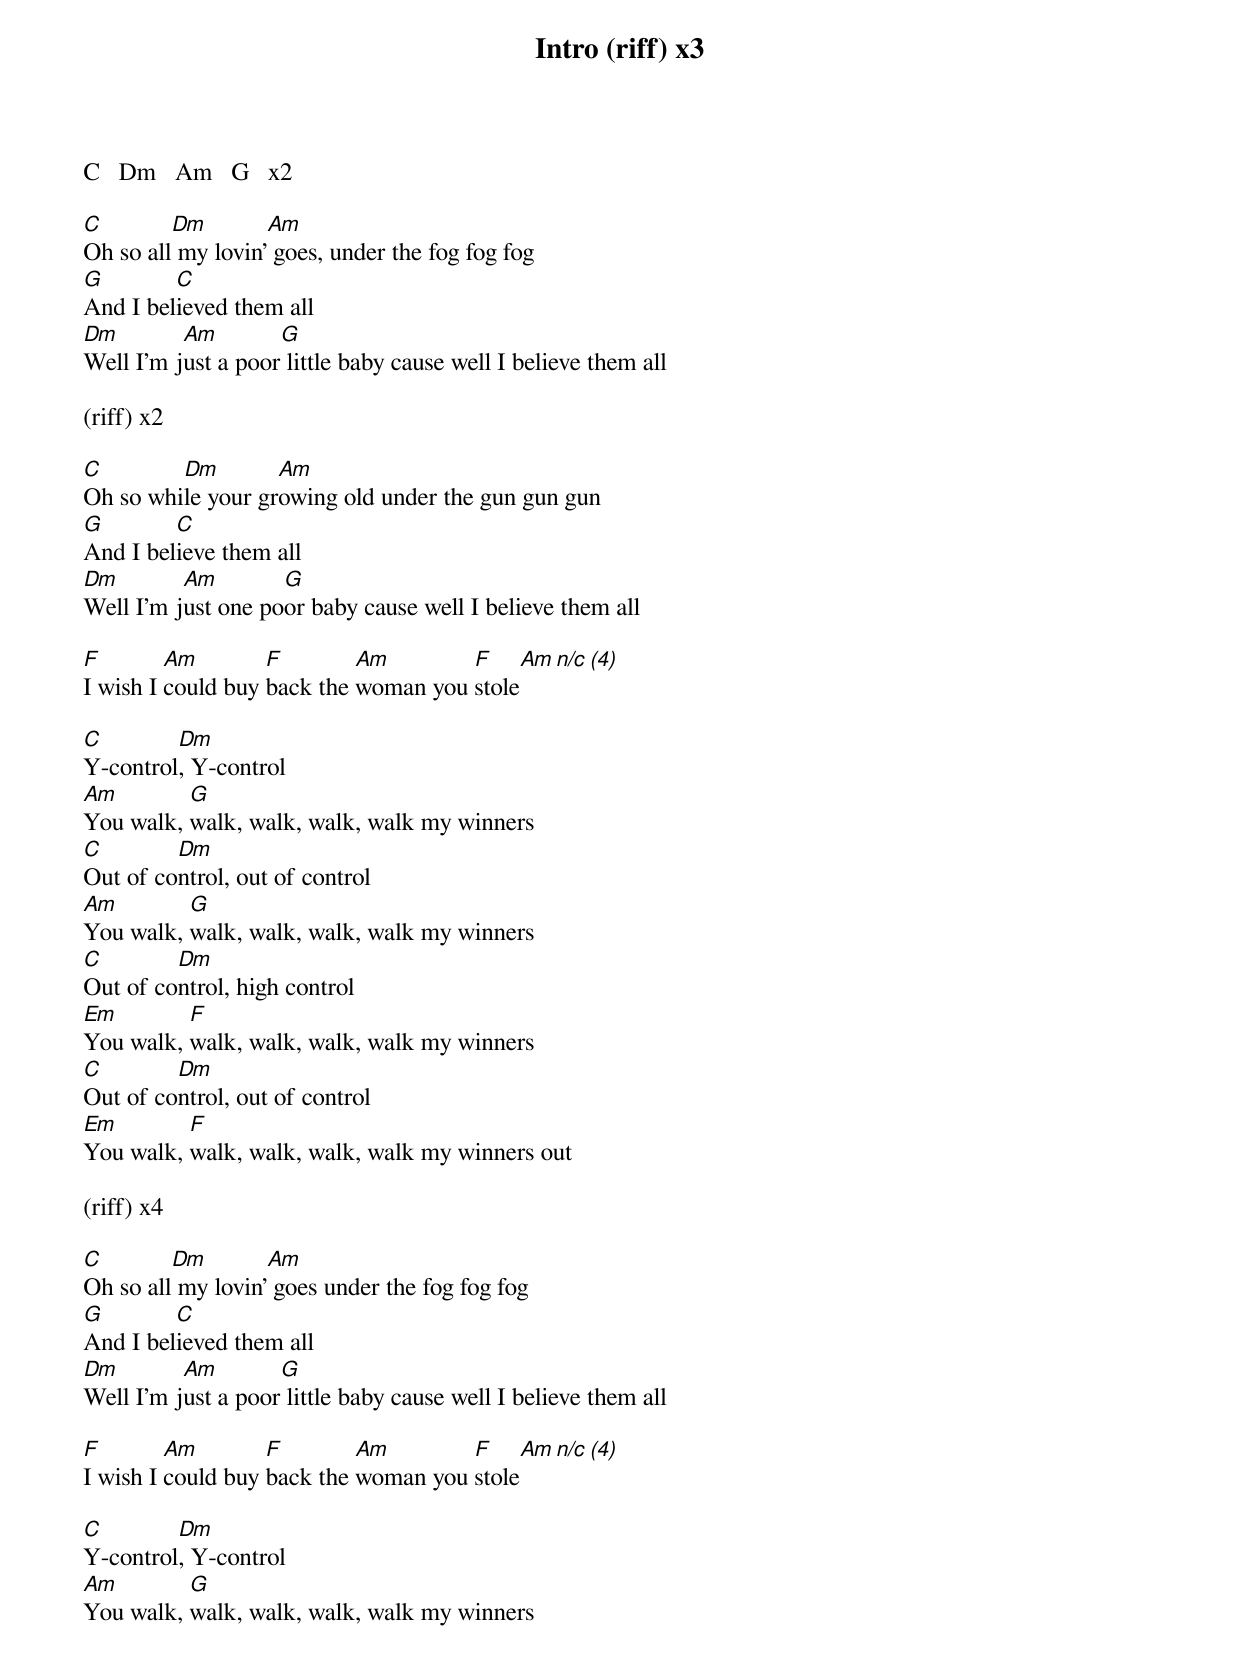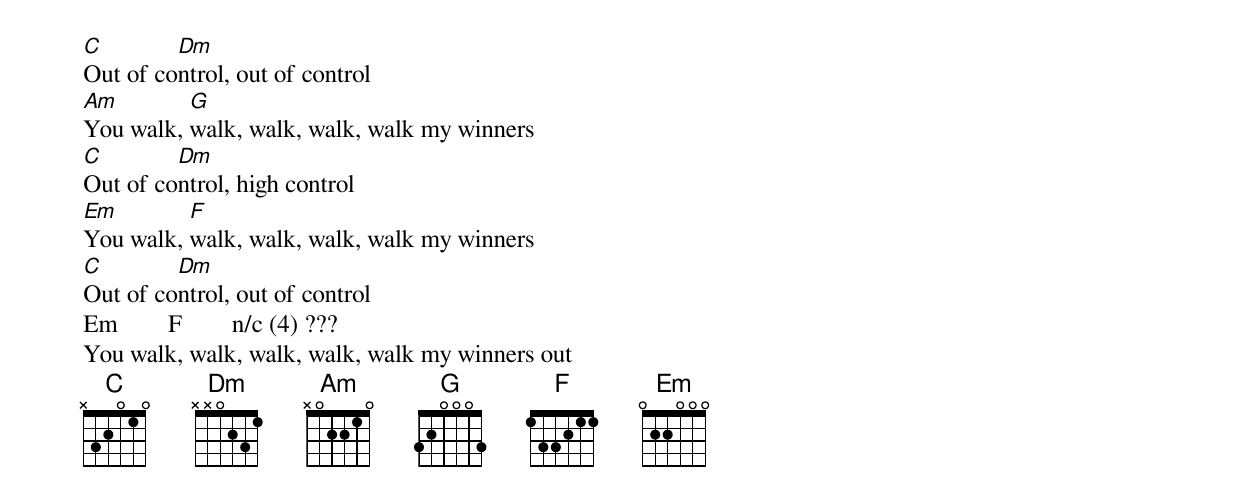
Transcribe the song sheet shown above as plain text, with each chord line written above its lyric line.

Intro (riff) x3
C   Dm   Am   G   x2

C        Dm        Am
Oh so all my lovin' goes, under the fog fog fog
G        C
And I believed them all
Dm        Am        G
Well I'm just a poor little baby cause well I believe them all

(riff) x2

C        Dm        Am
Oh so while your growing old under the gun gun gun
G        C
And I believe them all
Dm        Am        G
Well I'm just one poor baby cause well I believe them all

F        Am        F        Am        F        Am        n/c (4)
I wish I could buy back the woman you stole

C        Dm
Y-control, Y-control
Am        G
You walk, walk, walk, walk, walk my winners
C        Dm
Out of control, out of control
Am        G
You walk, walk, walk, walk, walk my winners
C        Dm
Out of control, high control
Em        F
You walk, walk, walk, walk, walk my winners
C        Dm
Out of control, out of control
Em        F
You walk, walk, walk, walk, walk my winners out

(riff) x4

C        Dm        Am
Oh so all my lovin' goes under the fog fog fog
G        C
And I believed them all
Dm        Am        G
Well I'm just a poor little baby cause well I believe them all

F        Am        F        Am        F        Am        n/c (4)
I wish I could buy back the woman you stole

C        Dm
Y-control, Y-control
Am        G
You walk, walk, walk, walk, walk my winners
C        Dm
Out of control, out of control
Am        G
You walk, walk, walk, walk, walk my winners
C        Dm
Out of control, high control
Em        F
You walk, walk, walk, walk, walk my winners
C        Dm
Out of control, out of control
Em        F        n/c (4) ???
You walk, walk, walk, walk, walk my winners out
